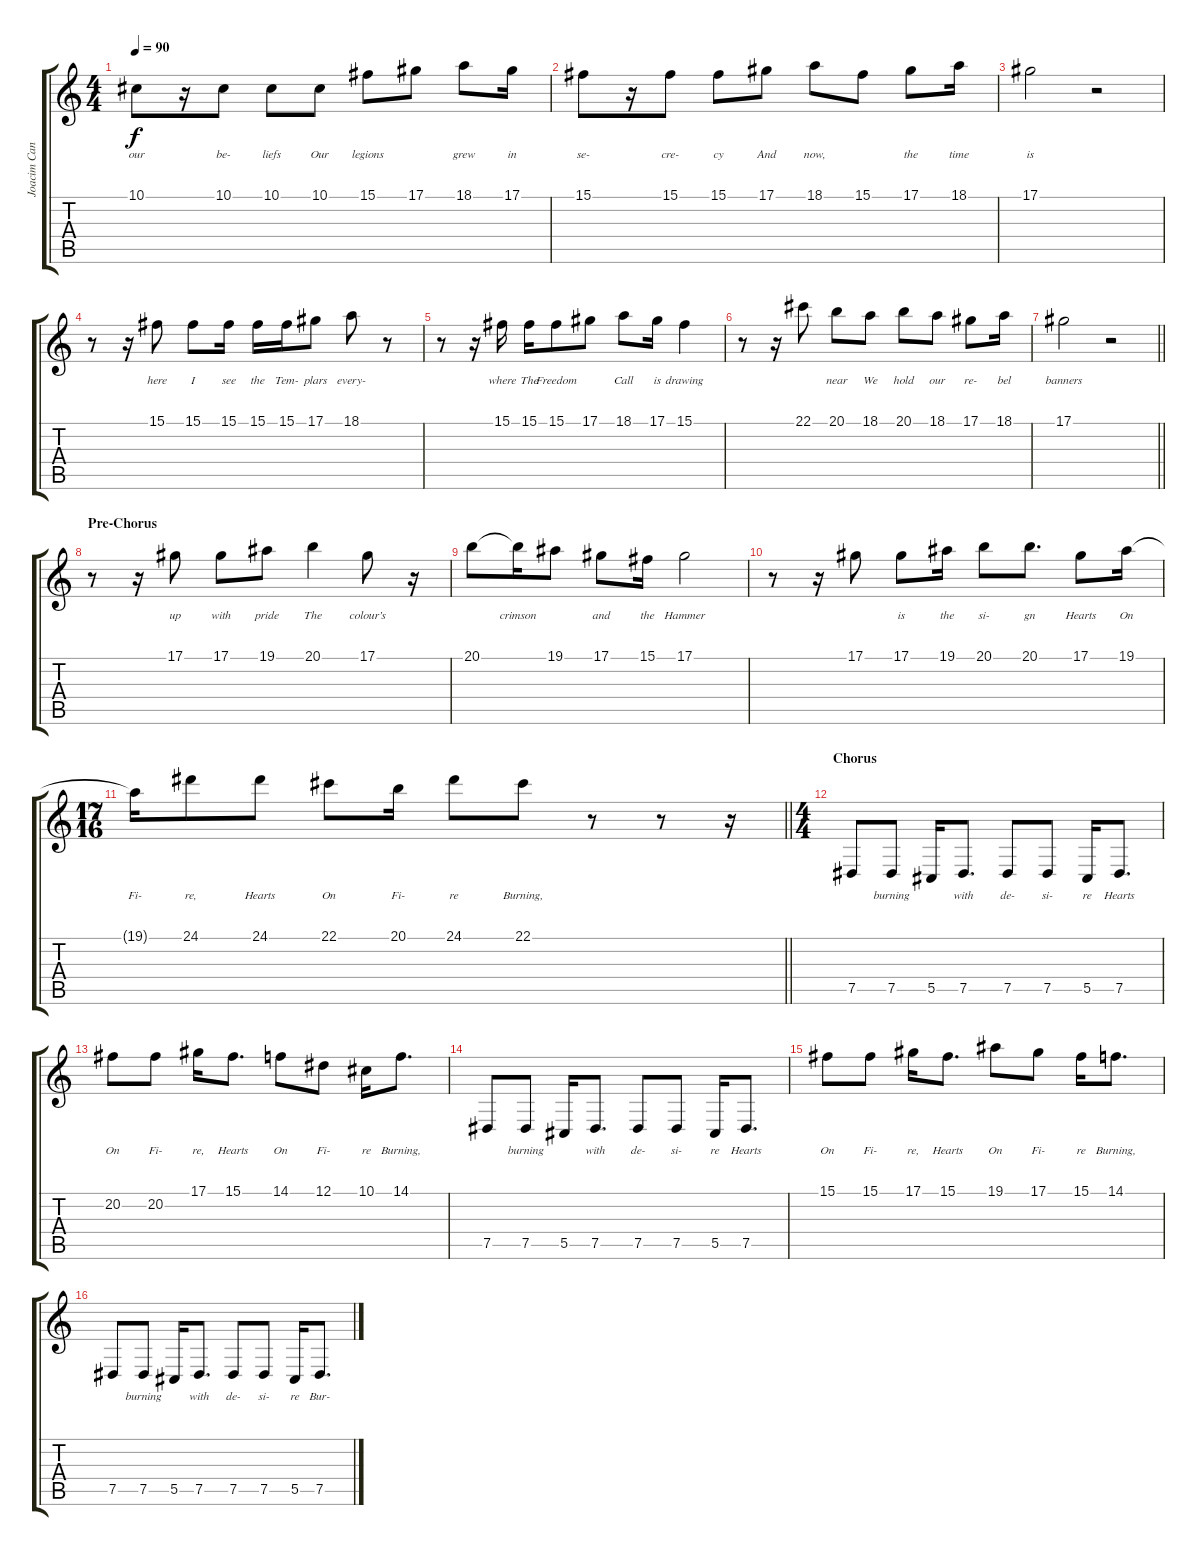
\track ("Joacim Cans: Voice" "Joacim Can") {instrument cello}
\staff {score tabs}
\tuning (Eb4 Bb3 Gb3 Db3 Ab2 Eb2) {hide}
\ts (4 4)
\tempo 90
\clef g2
\ks c
10.1.8{lyrics (0 "our") lyrics (1 "") lyrics (2 "") lyrics (3 "") lyrics (4 "") dy f} r.16 10.1.8{lyrics (0 "be-") lyrics (1 "") lyrics (2 "") lyrics (3 "") lyrics (4 "")} 10.1.8{lyrics (0 "liefs") lyrics (1 "") lyrics (2 "") lyrics (3 "") lyrics (4 "")} 10.1.8{lyrics (0 "Our") lyrics (1 "") lyrics (2 "") lyrics (3 "") lyrics (4 "")} 15.1.8{lyrics (0 "legions") lyrics (1 "") lyrics (2 "") lyrics (3 "") lyrics (4 "")} 17.1.8{lyrics (0 "") lyrics (1 "") lyrics (2 "") lyrics (3 "") lyrics (4 "")} 18.1.8{lyrics (0 "grew") lyrics (1 "") lyrics (2 "") lyrics (3 "") lyrics (4 "")} 17.1.16{lyrics (0 "in") lyrics (1 "") lyrics (2 "") lyrics (3 "") lyrics (4 "")} |
15.1.8{lyrics (0 "se-") lyrics (1 "") lyrics (2 "") lyrics (3 "") lyrics (4 "")} r.16 15.1.8{lyrics (0 "cre-") lyrics (1 "") lyrics (2 "") lyrics (3 "") lyrics (4 "")} 15.1.8{lyrics (0 "cy") lyrics (1 "") lyrics (2 "") lyrics (3 "") lyrics (4 "")} 17.1.8{lyrics (0 "And") lyrics (1 "") lyrics (2 "") lyrics (3 "") lyrics (4 "")} 18.1.8{lyrics (0 "now,") lyrics (1 "") lyrics (2 "") lyrics (3 "") lyrics (4 "")} 15.1.8{lyrics (0 "") lyrics (1 "") lyrics (2 "") lyrics (3 "") lyrics (4 "")} 17.1.8{lyrics (0 "the") lyrics (1 "") lyrics (2 "") lyrics (3 "") lyrics (4 "")} 18.1.16{lyrics (0 "time") lyrics (1 "") lyrics (2 "") lyrics (3 "") lyrics (4 "")} |
17.1.2{lyrics (0 "is") lyrics (1 "") lyrics (2 "") lyrics (3 "") lyrics (4 "")} r.2 |
r.8 r.16 15.1.8{lyrics (0 "here") lyrics (1 "") lyrics (2 "") lyrics (3 "") lyrics (4 "")} 15.1.8{lyrics (0 "I") lyrics (1 "") lyrics (2 "") lyrics (3 "") lyrics (4 "")} 15.1.16{lyrics (0 "see") lyrics (1 "") lyrics (2 "") lyrics (3 "") lyrics (4 "")} 15.1.16{lyrics (0 "the") lyrics (1 "") lyrics (2 "") lyrics (3 "") lyrics (4 "")} 15.1.16{lyrics (0 "Tem-") lyrics (1 "") lyrics (2 "") lyrics (3 "") lyrics (4 "")} 17.1.8{lyrics (0 "plars") lyrics (1 "") lyrics (2 "") lyrics (3 "") lyrics (4 "")} 18.1.8{lyrics (0 "every-") lyrics (1 "") lyrics (2 "") lyrics (3 "") lyrics (4 "")} r.8 |
r.8 r.16 15.1.16{lyrics (0 "where") lyrics (1 "") lyrics (2 "") lyrics (3 "") lyrics (4 "")} 15.1.16{lyrics (0 "The") lyrics (1 "") lyrics (2 "") lyrics (3 "") lyrics (4 "")} 15.1.8{lyrics (0 "Freedom") lyrics (1 "") lyrics (2 "") lyrics (3 "") lyrics (4 "")} 17.1.8{lyrics (0 "") lyrics (1 "") lyrics (2 "") lyrics (3 "") lyrics (4 "")} 18.1.8{lyrics (0 "Call") lyrics (1 "") lyrics (2 "") lyrics (3 "") lyrics (4 "")} 17.1.16{lyrics (0 "is") lyrics (1 "") lyrics (2 "") lyrics (3 "") lyrics (4 "")} 15.1.4{lyrics (0 "drawing") lyrics (1 "") lyrics (2 "") lyrics (3 "") lyrics (4 "")} |
r.8 r.16 22.1.8{lyrics (0 "") lyrics (1 "") lyrics (2 "") lyrics (3 "") lyrics (4 "")} 20.1.8{lyrics (0 "near") lyrics (1 "") lyrics (2 "") lyrics (3 "") lyrics (4 "")} 18.1.8{lyrics (0 "We") lyrics (1 "") lyrics (2 "") lyrics (3 "") lyrics (4 "")} 20.1.8{lyrics (0 "hold") lyrics (1 "") lyrics (2 "") lyrics (3 "") lyrics (4 "")} 18.1.8{lyrics (0 "our") lyrics (1 "") lyrics (2 "") lyrics (3 "") lyrics (4 "")} 17.1.8{lyrics (0 "re-") lyrics (1 "") lyrics (2 "") lyrics (3 "") lyrics (4 "")} 18.1.16{lyrics (0 "bel") lyrics (1 "") lyrics (2 "") lyrics (3 "") lyrics (4 "")} |
\barLineRight lightlight
17.1.2{lyrics (0 "banners") lyrics (1 "") lyrics (2 "") lyrics (3 "") lyrics (4 "")} r.2 |
\section ("" "Pre-Chorus")
r.8 r.16 17.1.8{lyrics (0 "up") lyrics (1 "") lyrics (2 "") lyrics (3 "") lyrics (4 "")} 17.1.8{lyrics (0 "with") lyrics (1 "") lyrics (2 "") lyrics (3 "") lyrics (4 "")} 19.1.8{lyrics (0 "pride") lyrics (1 "") lyrics (2 "") lyrics (3 "") lyrics (4 "")} 20.1.4{lyrics (0 "The") lyrics (1 "") lyrics (2 "") lyrics (3 "") lyrics (4 "")} 17.1.8{lyrics (0 "colour’s") lyrics (1 "") lyrics (2 "") lyrics (3 "") lyrics (4 "")} r.16 |
20.1.8{lyrics (0 "") lyrics (1 "") lyrics (2 "") lyrics (3 "") lyrics (4 "")} 20.1{t}.16{lyrics (0 "crimson") lyrics (1 "") lyrics (2 "") lyrics (3 "") lyrics (4 "")} 19.1.8{lyrics (0 "") lyrics (1 "") lyrics (2 "") lyrics (3 "") lyrics (4 "")} 17.1.8{lyrics (0 "and") lyrics (1 "") lyrics (2 "") lyrics (3 "") lyrics (4 "")} 15.1.16{lyrics (0 "the") lyrics (1 "") lyrics (2 "") lyrics (3 "") lyrics (4 "")} 17.1.2{lyrics (0 "Hammer") lyrics (1 "") lyrics (2 "") lyrics (3 "") lyrics (4 "")} |
r.8 r.16 17.1.8{lyrics (0 "") lyrics (1 "") lyrics (2 "") lyrics (3 "") lyrics (4 "")} 17.1.8{lyrics (0 "is") lyrics (1 "") lyrics (2 "") lyrics (3 "") lyrics (4 "")} 19.1.16{lyrics (0 "the") lyrics (1 "") lyrics (2 "") lyrics (3 "") lyrics (4 "")} 20.1.8{lyrics (0 "si-") lyrics (1 "") lyrics (2 "") lyrics (3 "") lyrics (4 "")} 20.1.8{d lyrics (0 "gn") lyrics (1 "") lyrics (2 "") lyrics (3 "") lyrics (4 "")} 17.1.8{lyrics (0 "Hearts") lyrics (1 "") lyrics (2 "") lyrics (3 "") lyrics (4 "")} 19.1.16{lyrics (0 "On") lyrics (1 "") lyrics (2 "") lyrics (3 "") lyrics (4 "")} |
\ts (17 16)
\barLineRight lightlight
19.1{t}.16{lyrics (0 "Fi-") lyrics (1 "") lyrics (2 "") lyrics (3 "") lyrics (4 "")} 24.1.8{lyrics (0 "re,") lyrics (1 "") lyrics (2 "") lyrics (3 "") lyrics (4 "")} 24.1.8{lyrics (0 "Hearts") lyrics (1 "") lyrics (2 "") lyrics (3 "") lyrics (4 "")} 22.1.8{lyrics (0 "On") lyrics (1 "") lyrics (2 "") lyrics (3 "") lyrics (4 "")} 20.1.16{lyrics (0 "Fi-") lyrics (1 "") lyrics (2 "") lyrics (3 "") lyrics (4 "")} 24.1.8{lyrics (0 "re") lyrics (1 "") lyrics (2 "") lyrics (3 "") lyrics (4 "")} 22.1.8{lyrics (0 "Burning,") lyrics (1 "") lyrics (2 "") lyrics (3 "") lyrics (4 "")} r.8 r.8 r.16 |
\ts (4 4)
\section ("" "Chorus")
7.5.8{lyrics (0 "") lyrics (1 "") lyrics (2 "") lyrics (3 "") lyrics (4 "")} 7.5.8{lyrics (0 "burning") lyrics (1 "") lyrics (2 "") lyrics (3 "") lyrics (4 "")} 5.5.16{lyrics (0 "") lyrics (1 "") lyrics (2 "") lyrics (3 "") lyrics (4 "")} 7.5.8{d lyrics (0 "with") lyrics (1 "") lyrics (2 "") lyrics (3 "") lyrics (4 "")} 7.5.8{lyrics (0 "de-") lyrics (1 "") lyrics (2 "") lyrics (3 "") lyrics (4 "")} 7.5.8{lyrics (0 "si-") lyrics (1 "") lyrics (2 "") lyrics (3 "") lyrics (4 "")} 5.5.16{lyrics (0 "re") lyrics (1 "") lyrics (2 "") lyrics (3 "") lyrics (4 "")} 7.5.8{d lyrics (0 "Hearts") lyrics (1 "") lyrics (2 "") lyrics (3 "") lyrics (4 "")} |
20.2.8{lyrics (0 "On") lyrics (1 "") lyrics (2 "") lyrics (3 "") lyrics (4 "")} 20.2.8{lyrics (0 "Fi-") lyrics (1 "") lyrics (2 "") lyrics (3 "") lyrics (4 "")} 17.1.16{lyrics (0 "re,") lyrics (1 "") lyrics (2 "") lyrics (3 "") lyrics (4 "")} 15.1.8{d lyrics (0 "Hearts") lyrics (1 "") lyrics (2 "") lyrics (3 "") lyrics (4 "")} 14.1.8{lyrics (0 "On") lyrics (1 "") lyrics (2 "") lyrics (3 "") lyrics (4 "")} 12.1.8{lyrics (0 "Fi-") lyrics (1 "") lyrics (2 "") lyrics (3 "") lyrics (4 "")} 10.1.16{lyrics (0 "re") lyrics (1 "") lyrics (2 "") lyrics (3 "") lyrics (4 "")} 14.1.8{d lyrics (0 "Burning,") lyrics (1 "") lyrics (2 "") lyrics (3 "") lyrics (4 "")} |
7.5.8{lyrics (0 "") lyrics (1 "") lyrics (2 "") lyrics (3 "") lyrics (4 "")} 7.5.8{lyrics (0 "burning") lyrics (1 "") lyrics (2 "") lyrics (3 "") lyrics (4 "")} 5.5.16{lyrics (0 "") lyrics (1 "") lyrics (2 "") lyrics (3 "") lyrics (4 "")} 7.5.8{d lyrics (0 "with") lyrics (1 "") lyrics (2 "") lyrics (3 "") lyrics (4 "")} 7.5.8{lyrics (0 "de-") lyrics (1 "") lyrics (2 "") lyrics (3 "") lyrics (4 "")} 7.5.8{lyrics (0 "si-") lyrics (1 "") lyrics (2 "") lyrics (3 "") lyrics (4 "")} 5.5.16{lyrics (0 "re") lyrics (1 "") lyrics (2 "") lyrics (3 "") lyrics (4 "")} 7.5.8{d lyrics (0 "Hearts") lyrics (1 "") lyrics (2 "") lyrics (3 "") lyrics (4 "")} |
15.1.8{lyrics (0 "On") lyrics (1 "") lyrics (2 "") lyrics (3 "") lyrics (4 "")} 15.1.8{lyrics (0 "Fi-") lyrics (1 "") lyrics (2 "") lyrics (3 "") lyrics (4 "")} 17.1.16{lyrics (0 "re,") lyrics (1 "") lyrics (2 "") lyrics (3 "") lyrics (4 "")} 15.1.8{d lyrics (0 "Hearts") lyrics (1 "") lyrics (2 "") lyrics (3 "") lyrics (4 "")} 19.1.8{lyrics (0 "On") lyrics (1 "") lyrics (2 "") lyrics (3 "") lyrics (4 "")} 17.1.8{lyrics (0 "Fi-") lyrics (1 "") lyrics (2 "") lyrics (3 "") lyrics (4 "")} 15.1.16{lyrics (0 "re") lyrics (1 "") lyrics (2 "") lyrics (3 "") lyrics (4 "")} 14.1.8{d lyrics (0 "Burning,") lyrics (1 "") lyrics (2 "") lyrics (3 "") lyrics (4 "")} |
7.5.8{lyrics (0 "") lyrics (1 "") lyrics (2 "") lyrics (3 "") lyrics (4 "")} 7.5.8{lyrics (0 "burning") lyrics (1 "") lyrics (2 "") lyrics (3 "") lyrics (4 "")} 5.5.16{lyrics (0 "") lyrics (1 "") lyrics (2 "") lyrics (3 "") lyrics (4 "")} 7.5.8{d lyrics (0 "with") lyrics (1 "") lyrics (2 "") lyrics (3 "") lyrics (4 "")} 7.5.8{lyrics (0 "de-") lyrics (1 "") lyrics (2 "") lyrics (3 "") lyrics (4 "")} 7.5.8{lyrics (0 "si-") lyrics (1 "") lyrics (2 "") lyrics (3 "") lyrics (4 "")} 5.5.16{lyrics (0 "re") lyrics (1 "") lyrics (2 "") lyrics (3 "") lyrics (4 "")} 7.5.8{d lyrics (0 "Bur-") lyrics (1 "") lyrics (2 "") lyrics (3 "") lyrics (4 "")}
